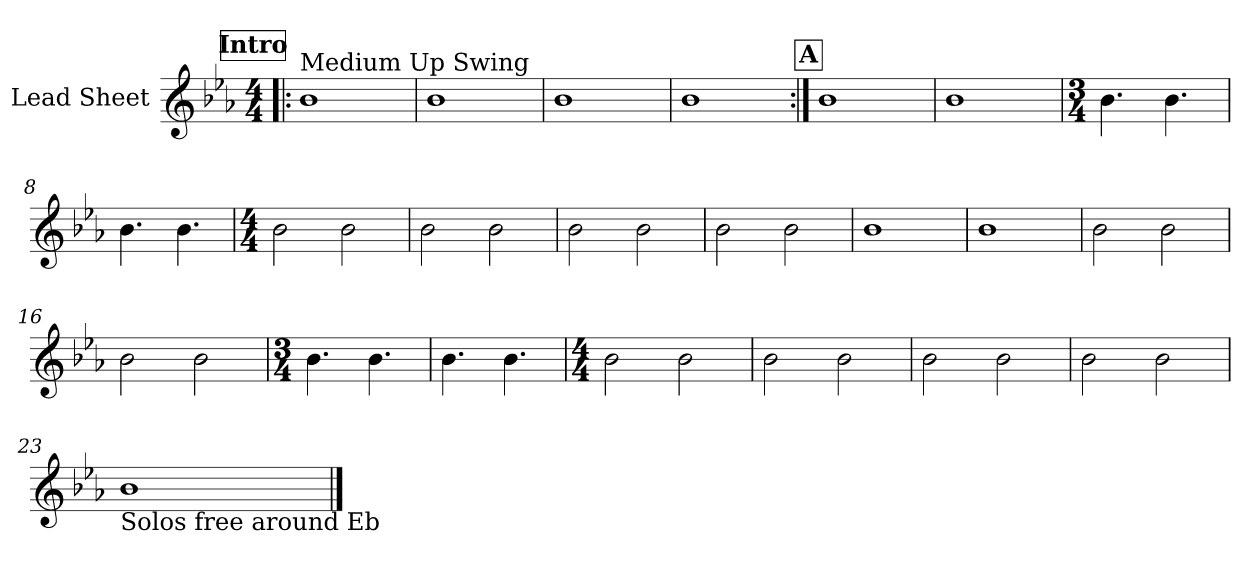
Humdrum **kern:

**kern
*part1
*staff1
*I"Lead Sheet
*clefG2
*k[b-e-a-]
*E-:
*M4/4
!!LO:REH:place=s1:a:fs=14:t=Intro
=1!|:
!LO:TX:a:t=Medium Up Swing
1b-
=2
1b-
=3
1b-
=4
1b-
!!LO:LB:g=z
!!LO:REH:place=s1:a:fs=14:t=A
=5:|!
1b-
=6
1b-
=7
*M3/4
4.b-\
4.b-\
=8
4.b-\
4.b-\
!!LO:LB:g=z
=9
*M4/4
2b-\
2b-\
=10
2b-\
2b-\
=11
2b-\
2b-\
=12
2b-\
2b-\
!!LO:LB:g=z
=13
1b-
=14
1b-
=15
2b-\
2b-\
=16
2b-\
2b-\
!!LO:LB:g=z
=17
*M3/4
4.b-\
4.b-\
=18
4.b-\
4.b-\
=19
*M4/4
2b-\
2b-\
=20
2b-\
2b-\
!!LO:LB:g=z
=21
2b-\
2b-\
=22
2b-\
2b-\
=23
!LO:TX:b:t=Solos free around Eb
1b-
==
*-
